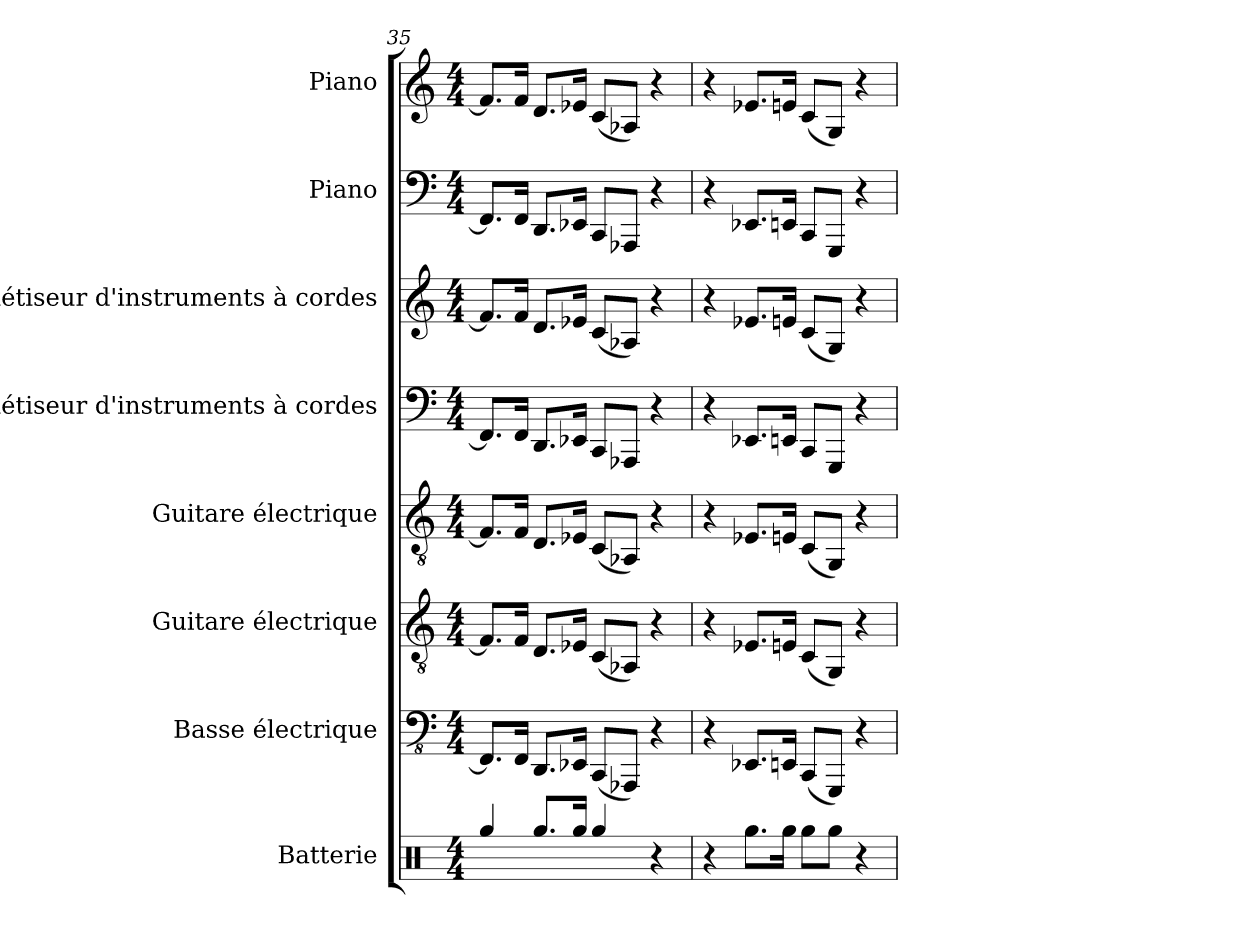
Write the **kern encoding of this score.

**kern	**kern	**kern	**kern	**kern	**kern	**kern	**kern
*part8	*part7	*part6	*part5	*part4	*part3	*part2	*part1
*staff8	*staff7	*staff6	*staff5	*staff4	*staff3	*staff2	*staff1
*I"Batterie	*I"Basse électrique	*I"Guitare électrique	*I"Guitare électrique	*I"Synthétiseur d'instruments à cordes	*I"Synthétiseur d'instruments à cordes	*I"Piano	*I"Piano
*I'Batt.	*I'B. él.	*I'Guit. El.	*I'Guit. El.	*I'Synth.	*I'Synth.	*I'Pia.	*I'Pia.
*clefX	*clefFv4	*clefGv2	*clefGv2	*clefF4	*clefG2	*clefF4	*clefG2
*k[]	*k[]	*k[]	*k[]	*k[]	*k[]	*k[]	*k[]
*M4/4	*M4/4	*M4/4	*M4/4	*M4/4	*M4/4	*M4/4	*M4/4
=35	=35	=35	=35	=35	=35	=35	=35
4Rgg/	8.FFF/L]	8.F/L]	8.F/L]	8.FF/L]	8.f/L]	8.FF/L]	8.f/L]
.	16FFF/Jk	16F/Jk	16F/Jk	16FF/Jk	16f/Jk	16FF/Jk	16f/Jk
8.Rgg/L	8.DDD/L	8.D/L	8.D/L	8.DD/L	8.d/L	8.DD/L	8.d/L
16Rgg/Jk	16EEE-X/Jk	16E-X/Jk	16E-X/Jk	16EE-X/Jk	16e-X/Jk	16EE-X/Jk	16e-X/Jk
4Rgg/	(8CCC/L	(8C/L	(8C/L	8CC/L	(8c/L	8CC/L	(8c/L
.	8AAAA-X/J)	8AA-X/J)	8AA-X/J)	8AAA-X/J	8A-X/J)	8AAA-X/J	8A-X/J)
4r	4r	4r	4r	4r	4r	4r	4r
=36	=36	=36	=36	=36	=36	=36	=36
4r	4r	4r	4r	4r	4r	4r	4r
8.Rgg\L	8.EEE-X/L	8.E-X/L	8.E-X/L	8.EE-X/L	8.e-X/L	8.EE-X/L	8.e-X/L
16Rgg\Jk	16EEEn/Jk	16En/Jk	16En/Jk	16EEn/Jk	16en/Jk	16EEn/Jk	16en/Jk
8Rgg\L	(8CCC/L	(8C/L	(8C/L	8CC/L	(8c/L	8CC/L	(8c/L
8Rgg\J	8GGGG/J)	8GG/J)	8GG/J)	8GGG/J	8G/J)	8GGG/J	8G/J)
4r	4r	4r	4r	4r	4r	4r	4r
=	=	=	=	=	=	=	=
*-	*-	*-	*-	*-	*-	*-	*-
